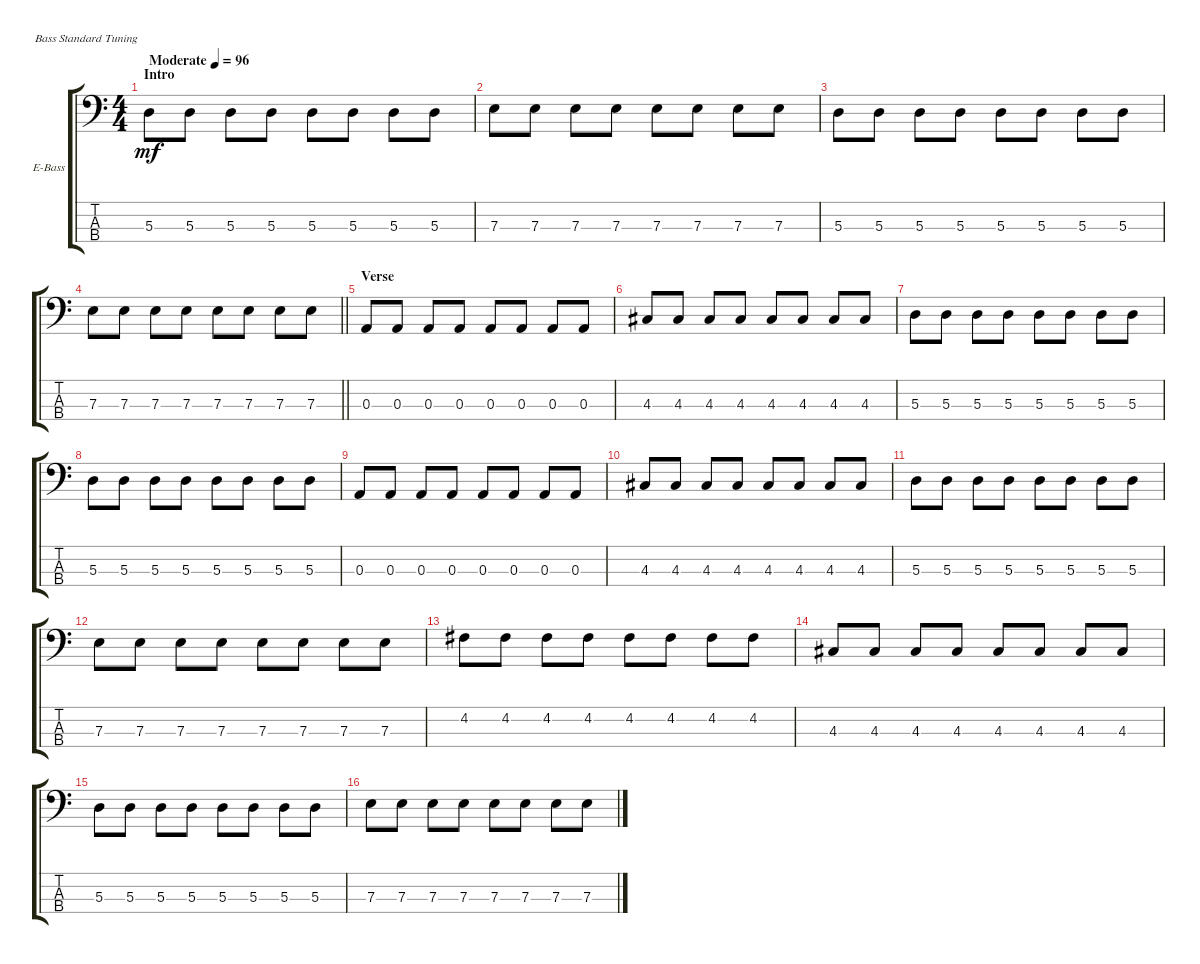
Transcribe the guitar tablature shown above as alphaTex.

\bracketExtendMode groupsimilarinstruments
\firstSystemTrackNameOrientation horizontal
\otherSystemsTrackNameOrientation horizontal
\track ("Bass Guitar" "E-Bass") {instrument electricbassfinger}
\staff {score tabs}
\tuning (G2 D2 A1 E1)
\ts (4 4)
\beaming (8 2 2 2 2)
\section ("" "Intro")
\tempo (96 "Moderate")
\clef f4
\scale
0.303338
\ks c
5.3.8{lyrics (0 "") lyrics (1 "") lyrics (2 "") lyrics (3 "") lyrics (4 "") dy mf instrument electricbassfinger} 5.3.8{lyrics (0 "") lyrics (1 "") lyrics (2 "") lyrics (3 "") lyrics (4 "")} 5.3.8{lyrics (0 "") lyrics (1 "") lyrics (2 "") lyrics (3 "") lyrics (4 "")} 5.3.8{lyrics (0 "") lyrics (1 "") lyrics (2 "") lyrics (3 "") lyrics (4 "")} 5.3.8{lyrics (0 "") lyrics (1 "") lyrics (2 "") lyrics (3 "") lyrics (4 "")} 5.3.8{lyrics (0 "") lyrics (1 "") lyrics (2 "") lyrics (3 "") lyrics (4 "")} 5.3.8{lyrics (0 "") lyrics (1 "") lyrics (2 "") lyrics (3 "") lyrics (4 "")} 5.3.8{lyrics (0 "") lyrics (1 "") lyrics (2 "") lyrics (3 "") lyrics (4 "")} |
\scale
0.232221 7.3.8{lyrics (0 "") lyrics (1 "") lyrics (2 "") lyrics (3 "") lyrics (4 "")} 7.3.8{lyrics (0 "") lyrics (1 "") lyrics (2 "") lyrics (3 "") lyrics (4 "")} 7.3.8{lyrics (0 "") lyrics (1 "") lyrics (2 "") lyrics (3 "") lyrics (4 "")} 7.3.8{lyrics (0 "") lyrics (1 "") lyrics (2 "") lyrics (3 "") lyrics (4 "")} 7.3.8{lyrics (0 "") lyrics (1 "") lyrics (2 "") lyrics (3 "") lyrics (4 "")} 7.3.8{lyrics (0 "") lyrics (1 "") lyrics (2 "") lyrics (3 "") lyrics (4 "")} 7.3.8{lyrics (0 "") lyrics (1 "") lyrics (2 "") lyrics (3 "") lyrics (4 "")} 7.3.8{lyrics (0 "") lyrics (1 "") lyrics (2 "") lyrics (3 "") lyrics (4 "")} |
\scale
0.232221 5.3.8{lyrics (0 "") lyrics (1 "") lyrics (2 "") lyrics (3 "") lyrics (4 "")} 5.3.8{lyrics (0 "") lyrics (1 "") lyrics (2 "") lyrics (3 "") lyrics (4 "")} 5.3.8{lyrics (0 "") lyrics (1 "") lyrics (2 "") lyrics (3 "") lyrics (4 "")} 5.3.8{lyrics (0 "") lyrics (1 "") lyrics (2 "") lyrics (3 "") lyrics (4 "")} 5.3.8{lyrics (0 "") lyrics (1 "") lyrics (2 "") lyrics (3 "") lyrics (4 "")} 5.3.8{lyrics (0 "") lyrics (1 "") lyrics (2 "") lyrics (3 "") lyrics (4 "")} 5.3.8{lyrics (0 "") lyrics (1 "") lyrics (2 "") lyrics (3 "") lyrics (4 "")} 5.3.8{lyrics (0 "") lyrics (1 "") lyrics (2 "") lyrics (3 "") lyrics (4 "")} |
\scale
0.232221
\barLineRight lightlight
7.3.8{lyrics (0 "") lyrics (1 "") lyrics (2 "") lyrics (3 "") lyrics (4 "")} 7.3.8{lyrics (0 "") lyrics (1 "") lyrics (2 "") lyrics (3 "") lyrics (4 "")} 7.3.8{lyrics (0 "") lyrics (1 "") lyrics (2 "") lyrics (3 "") lyrics (4 "")} 7.3.8{lyrics (0 "") lyrics (1 "") lyrics (2 "") lyrics (3 "") lyrics (4 "")} 7.3.8{lyrics (0 "") lyrics (1 "") lyrics (2 "") lyrics (3 "") lyrics (4 "")} 7.3.8{lyrics (0 "") lyrics (1 "") lyrics (2 "") lyrics (3 "") lyrics (4 "")} 7.3.8{lyrics (0 "") lyrics (1 "") lyrics (2 "") lyrics (3 "") lyrics (4 "")} 7.3.8{lyrics (0 "") lyrics (1 "") lyrics (2 "") lyrics (3 "") lyrics (4 "")} |
\section ("" "Verse")
\scale
0.25 0.3.8{lyrics (0 "") lyrics (1 "") lyrics (2 "") lyrics (3 "") lyrics (4 "")} 0.3.8{lyrics (0 "") lyrics (1 "") lyrics (2 "") lyrics (3 "") lyrics (4 "")} 0.3.8{lyrics (0 "") lyrics (1 "") lyrics (2 "") lyrics (3 "") lyrics (4 "")} 0.3.8{lyrics (0 "") lyrics (1 "") lyrics (2 "") lyrics (3 "") lyrics (4 "")} 0.3.8{lyrics (0 "") lyrics (1 "") lyrics (2 "") lyrics (3 "") lyrics (4 "")} 0.3.8{lyrics (0 "") lyrics (1 "") lyrics (2 "") lyrics (3 "") lyrics (4 "")} 0.3.8{lyrics (0 "") lyrics (1 "") lyrics (2 "") lyrics (3 "") lyrics (4 "")} 0.3.8{lyrics (0 "") lyrics (1 "") lyrics (2 "") lyrics (3 "") lyrics (4 "")} |
\scale
0.25 4.3.8{lyrics (0 "") lyrics (1 "") lyrics (2 "") lyrics (3 "") lyrics (4 "")} 4.3.8{lyrics (0 "") lyrics (1 "") lyrics (2 "") lyrics (3 "") lyrics (4 "")} 4.3.8{lyrics (0 "") lyrics (1 "") lyrics (2 "") lyrics (3 "") lyrics (4 "")} 4.3.8{lyrics (0 "") lyrics (1 "") lyrics (2 "") lyrics (3 "") lyrics (4 "")} 4.3.8{lyrics (0 "") lyrics (1 "") lyrics (2 "") lyrics (3 "") lyrics (4 "")} 4.3.8{lyrics (0 "") lyrics (1 "") lyrics (2 "") lyrics (3 "") lyrics (4 "")} 4.3.8{lyrics (0 "") lyrics (1 "") lyrics (2 "") lyrics (3 "") lyrics (4 "")} 4.3.8{lyrics (0 "") lyrics (1 "") lyrics (2 "") lyrics (3 "") lyrics (4 "")} |
\scale
0.25 5.3.8{lyrics (0 "") lyrics (1 "") lyrics (2 "") lyrics (3 "") lyrics (4 "")} 5.3.8{lyrics (0 "") lyrics (1 "") lyrics (2 "") lyrics (3 "") lyrics (4 "")} 5.3.8{lyrics (0 "") lyrics (1 "") lyrics (2 "") lyrics (3 "") lyrics (4 "")} 5.3.8{lyrics (0 "") lyrics (1 "") lyrics (2 "") lyrics (3 "") lyrics (4 "")} 5.3.8{lyrics (0 "") lyrics (1 "") lyrics (2 "") lyrics (3 "") lyrics (4 "")} 5.3.8{lyrics (0 "") lyrics (1 "") lyrics (2 "") lyrics (3 "") lyrics (4 "")} 5.3.8{lyrics (0 "") lyrics (1 "") lyrics (2 "") lyrics (3 "") lyrics (4 "")} 5.3.8{lyrics (0 "") lyrics (1 "") lyrics (2 "") lyrics (3 "") lyrics (4 "")} |
\scale
0.25 5.3.8{lyrics (0 "") lyrics (1 "") lyrics (2 "") lyrics (3 "") lyrics (4 "")} 5.3.8{lyrics (0 "") lyrics (1 "") lyrics (2 "") lyrics (3 "") lyrics (4 "")} 5.3.8{lyrics (0 "") lyrics (1 "") lyrics (2 "") lyrics (3 "") lyrics (4 "")} 5.3.8{lyrics (0 "") lyrics (1 "") lyrics (2 "") lyrics (3 "") lyrics (4 "")} 5.3.8{lyrics (0 "") lyrics (1 "") lyrics (2 "") lyrics (3 "") lyrics (4 "")} 5.3.8{lyrics (0 "") lyrics (1 "") lyrics (2 "") lyrics (3 "") lyrics (4 "")} 5.3.8{lyrics (0 "") lyrics (1 "") lyrics (2 "") lyrics (3 "") lyrics (4 "")} 5.3.8{lyrics (0 "") lyrics (1 "") lyrics (2 "") lyrics (3 "") lyrics (4 "")} |
\scale
0.25 0.3.8{lyrics (0 "") lyrics (1 "") lyrics (2 "") lyrics (3 "") lyrics (4 "")} 0.3.8{lyrics (0 "") lyrics (1 "") lyrics (2 "") lyrics (3 "") lyrics (4 "")} 0.3.8{lyrics (0 "") lyrics (1 "") lyrics (2 "") lyrics (3 "") lyrics (4 "")} 0.3.8{lyrics (0 "") lyrics (1 "") lyrics (2 "") lyrics (3 "") lyrics (4 "")} 0.3.8{lyrics (0 "") lyrics (1 "") lyrics (2 "") lyrics (3 "") lyrics (4 "")} 0.3.8{lyrics (0 "") lyrics (1 "") lyrics (2 "") lyrics (3 "") lyrics (4 "")} 0.3.8{lyrics (0 "") lyrics (1 "") lyrics (2 "") lyrics (3 "") lyrics (4 "")} 0.3.8{lyrics (0 "") lyrics (1 "") lyrics (2 "") lyrics (3 "") lyrics (4 "")} |
\scale
0.25 4.3.8{lyrics (0 "") lyrics (1 "") lyrics (2 "") lyrics (3 "") lyrics (4 "")} 4.3.8{lyrics (0 "") lyrics (1 "") lyrics (2 "") lyrics (3 "") lyrics (4 "")} 4.3.8{lyrics (0 "") lyrics (1 "") lyrics (2 "") lyrics (3 "") lyrics (4 "")} 4.3.8{lyrics (0 "") lyrics (1 "") lyrics (2 "") lyrics (3 "") lyrics (4 "")} 4.3.8{lyrics (0 "") lyrics (1 "") lyrics (2 "") lyrics (3 "") lyrics (4 "")} 4.3.8{lyrics (0 "") lyrics (1 "") lyrics (2 "") lyrics (3 "") lyrics (4 "")} 4.3.8{lyrics (0 "") lyrics (1 "") lyrics (2 "") lyrics (3 "") lyrics (4 "")} 4.3.8{lyrics (0 "") lyrics (1 "") lyrics (2 "") lyrics (3 "") lyrics (4 "")} |
\scale
0.25 5.3.8{lyrics (0 "") lyrics (1 "") lyrics (2 "") lyrics (3 "") lyrics (4 "")} 5.3.8{lyrics (0 "") lyrics (1 "") lyrics (2 "") lyrics (3 "") lyrics (4 "")} 5.3.8{lyrics (0 "") lyrics (1 "") lyrics (2 "") lyrics (3 "") lyrics (4 "")} 5.3.8{lyrics (0 "") lyrics (1 "") lyrics (2 "") lyrics (3 "") lyrics (4 "")} 5.3.8{lyrics (0 "") lyrics (1 "") lyrics (2 "") lyrics (3 "") lyrics (4 "")} 5.3.8{lyrics (0 "") lyrics (1 "") lyrics (2 "") lyrics (3 "") lyrics (4 "")} 5.3.8{lyrics (0 "") lyrics (1 "") lyrics (2 "") lyrics (3 "") lyrics (4 "")} 5.3.8{lyrics (0 "") lyrics (1 "") lyrics (2 "") lyrics (3 "") lyrics (4 "")} |
\scale
0.25 7.3.8{lyrics (0 "") lyrics (1 "") lyrics (2 "") lyrics (3 "") lyrics (4 "")} 7.3.8{lyrics (0 "") lyrics (1 "") lyrics (2 "") lyrics (3 "") lyrics (4 "")} 7.3.8{lyrics (0 "") lyrics (1 "") lyrics (2 "") lyrics (3 "") lyrics (4 "")} 7.3.8{lyrics (0 "") lyrics (1 "") lyrics (2 "") lyrics (3 "") lyrics (4 "")} 7.3.8{lyrics (0 "") lyrics (1 "") lyrics (2 "") lyrics (3 "") lyrics (4 "")} 7.3.8{lyrics (0 "") lyrics (1 "") lyrics (2 "") lyrics (3 "") lyrics (4 "")} 7.3.8{lyrics (0 "") lyrics (1 "") lyrics (2 "") lyrics (3 "") lyrics (4 "")} 7.3.8{lyrics (0 "") lyrics (1 "") lyrics (2 "") lyrics (3 "") lyrics (4 "")} |
\scale
0.25 4.2.8{lyrics (0 "") lyrics (1 "") lyrics (2 "") lyrics (3 "") lyrics (4 "")} 4.2.8{lyrics (0 "") lyrics (1 "") lyrics (2 "") lyrics (3 "") lyrics (4 "")} 4.2.8{lyrics (0 "") lyrics (1 "") lyrics (2 "") lyrics (3 "") lyrics (4 "")} 4.2.8{lyrics (0 "") lyrics (1 "") lyrics (2 "") lyrics (3 "") lyrics (4 "")} 4.2.8{lyrics (0 "") lyrics (1 "") lyrics (2 "") lyrics (3 "") lyrics (4 "")} 4.2.8{lyrics (0 "") lyrics (1 "") lyrics (2 "") lyrics (3 "") lyrics (4 "")} 4.2.8{lyrics (0 "") lyrics (1 "") lyrics (2 "") lyrics (3 "") lyrics (4 "")} 4.2.8{lyrics (0 "") lyrics (1 "") lyrics (2 "") lyrics (3 "") lyrics (4 "")} |
\scale
0.25 4.3.8{lyrics (0 "") lyrics (1 "") lyrics (2 "") lyrics (3 "") lyrics (4 "")} 4.3.8{lyrics (0 "") lyrics (1 "") lyrics (2 "") lyrics (3 "") lyrics (4 "")} 4.3.8{lyrics (0 "") lyrics (1 "") lyrics (2 "") lyrics (3 "") lyrics (4 "")} 4.3.8{lyrics (0 "") lyrics (1 "") lyrics (2 "") lyrics (3 "") lyrics (4 "")} 4.3.8{lyrics (0 "") lyrics (1 "") lyrics (2 "") lyrics (3 "") lyrics (4 "")} 4.3.8{lyrics (0 "") lyrics (1 "") lyrics (2 "") lyrics (3 "") lyrics (4 "")} 4.3.8{lyrics (0 "") lyrics (1 "") lyrics (2 "") lyrics (3 "") lyrics (4 "")} 4.3.8{lyrics (0 "") lyrics (1 "") lyrics (2 "") lyrics (3 "") lyrics (4 "")} |
\scale
0.25 5.3.8{lyrics (0 "") lyrics (1 "") lyrics (2 "") lyrics (3 "") lyrics (4 "")} 5.3.8{lyrics (0 "") lyrics (1 "") lyrics (2 "") lyrics (3 "") lyrics (4 "")} 5.3.8{lyrics (0 "") lyrics (1 "") lyrics (2 "") lyrics (3 "") lyrics (4 "")} 5.3.8{lyrics (0 "") lyrics (1 "") lyrics (2 "") lyrics (3 "") lyrics (4 "")} 5.3.8{lyrics (0 "") lyrics (1 "") lyrics (2 "") lyrics (3 "") lyrics (4 "")} 5.3.8{lyrics (0 "") lyrics (1 "") lyrics (2 "") lyrics (3 "") lyrics (4 "")} 5.3.8{lyrics (0 "") lyrics (1 "") lyrics (2 "") lyrics (3 "") lyrics (4 "")} 5.3.8{lyrics (0 "") lyrics (1 "") lyrics (2 "") lyrics (3 "") lyrics (4 "")} |
\scale
0.25 7.3.8{lyrics (0 "") lyrics (1 "") lyrics (2 "") lyrics (3 "") lyrics (4 "")} 7.3.8{lyrics (0 "") lyrics (1 "") lyrics (2 "") lyrics (3 "") lyrics (4 "")} 7.3.8{lyrics (0 "") lyrics (1 "") lyrics (2 "") lyrics (3 "") lyrics (4 "")} 7.3.8{lyrics (0 "") lyrics (1 "") lyrics (2 "") lyrics (3 "") lyrics (4 "")} 7.3.8{lyrics (0 "") lyrics (1 "") lyrics (2 "") lyrics (3 "") lyrics (4 "")} 7.3.8{lyrics (0 "") lyrics (1 "") lyrics (2 "") lyrics (3 "") lyrics (4 "")} 7.3.8{lyrics (0 "") lyrics (1 "") lyrics (2 "") lyrics (3 "") lyrics (4 "")} 7.3.8{lyrics (0 "") lyrics (1 "") lyrics (2 "") lyrics (3 "") lyrics (4 "")}
